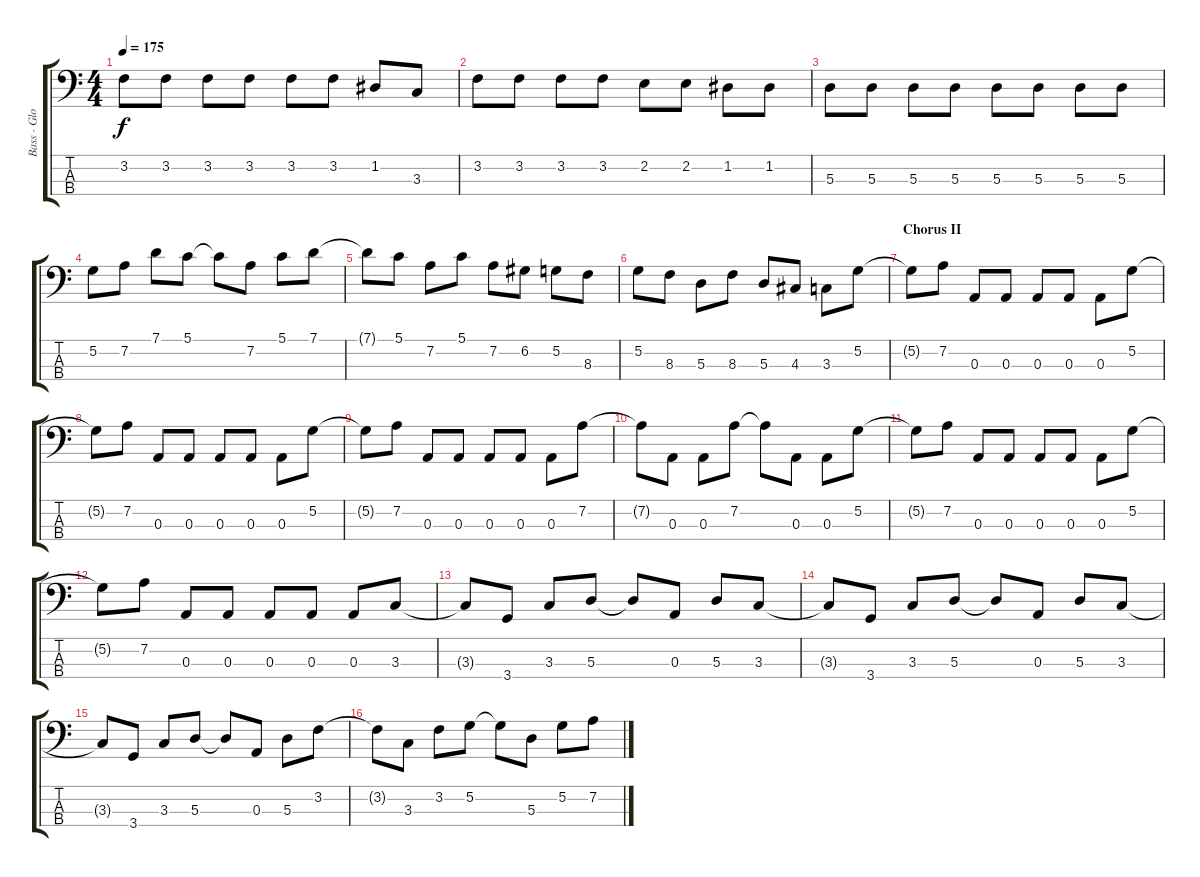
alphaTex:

\track ("Bass - Glover" "Bass - Glo") {instrument electricbasspick}
\staff {score tabs}
\tuning (G2 D2 A1 E1) {hide}
\ts (4 4)
\tempo 175
\clef f4
\ks c
3.2.8{dy f} 3.2.8 3.2.8 3.2.8 3.2.8 3.2.8 1.2.8 3.3.8 |
3.2.8 3.2.8 3.2.8 3.2.8 2.2.8 2.2.8 1.2.8 1.2.8 |
5.3.8 5.3.8 5.3.8 5.3.8 5.3.8 5.3.8 5.3.8 5.3.8 |
5.2.8 7.2.8 7.1.8 5.1.8 5.1{t}.8 7.2.8 5.1.8 7.1.8 |
7.1{t}.8 5.1.8 7.2.8 5.1.8 7.2.8 6.2.8 5.2.8 8.3.8 |
5.2.8 8.3.8 5.3.8 8.3.8 5.3.8 4.3.8 3.3.8 5.2.8 |
\section ("" "Chorus II")
5.2{t}.8 7.2.8 0.3.8 0.3.8 0.3.8 0.3.8 0.3.8 5.2.8 |
5.2{t}.8 7.2.8 0.3.8 0.3.8 0.3.8 0.3.8 0.3.8 5.2.8 |
5.2{t}.8 7.2.8 0.3.8 0.3.8 0.3.8 0.3.8 0.3.8 7.2.8 |
7.2{t}.8 0.3.8 0.3.8 7.2.8 7.2{t}.8 0.3.8 0.3.8 5.2.8 |
5.2{t}.8 7.2.8 0.3.8 0.3.8 0.3.8 0.3.8 0.3.8 5.2.8 |
5.2{t}.8 7.2.8 0.3.8 0.3.8 0.3.8 0.3.8 0.3.8 3.3.8 |
3.3{t}.8 3.4.8 3.3.8 5.3.8 5.3{t}.8 0.3.8 5.3.8 3.3.8 |
3.3{t}.8 3.4.8 3.3.8 5.3.8 5.3{t}.8 0.3.8 5.3.8 3.3.8 |
3.3{t}.8 3.4.8 3.3.8 5.3.8 5.3{t}.8 0.3.8 5.3.8 3.2.8 |
3.2{t}.8 3.3.8 3.2.8 5.2.8 5.2{t}.8 5.3.8 5.2.8 7.2.8
